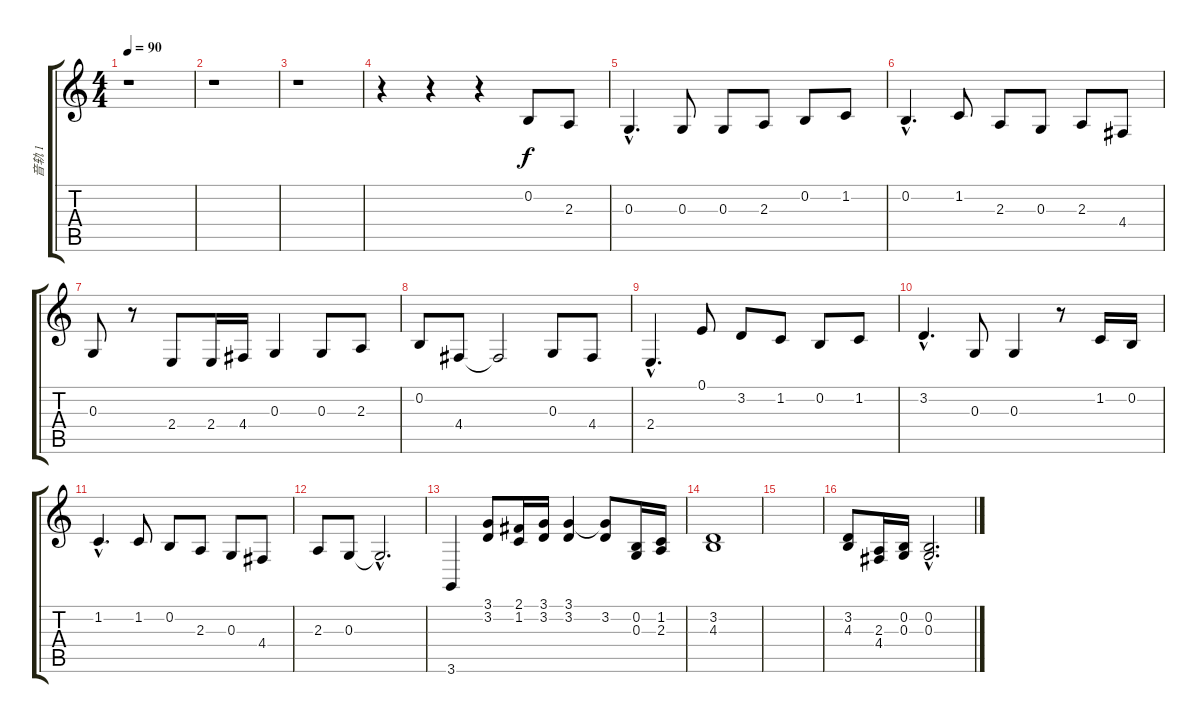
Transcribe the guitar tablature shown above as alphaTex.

\track ("音轨 1" "音轨 1") {instrument acousticgrandpiano}
\staff {score tabs}
\tuning (E4 B3 G3 D3 A2 E2) {hide}
\ts (4 4)
\tempo 90
\clef g2
\ks c
r.1{dy f instrument acousticgrandpiano} |
r.1 |
r.1 |
r.4 r.4 r.4 0.2.8 2.3.8 |
0.3{hac}.4{d} 0.3.8 0.3.8 2.3.8 0.2.8 1.2.8 |
0.2{hac}.4{d} 1.2.8 2.3.8 0.3.8 2.3.8 4.4.8 |
0.3.8 r.8 2.4.8 2.4.16 4.4.16 0.3.4 0.3.8 2.3.8 |
0.2.8 4.4.8 4.4{t}.2 0.3.8 4.4.8 |
2.4{hac}.4{d} 0.1.8 3.2.8 1.2.8 0.2.8 1.2.8 |
3.2{hac}.4{d} 0.3.8 0.3.4 r.8 1.2.16 0.2.16 |
1.2{hac}.4{d} 1.2.8 0.2.8 2.3.8 0.3.8 4.4.8 |
2.3.8 0.3.8 0.3{hac t}.2{d} |
3.6.4 (3.1 3.2).8 (2.1 1.2).16 (3.1 3.2).16 (3.1 3.2).4 (3.1{t} 3.2).8 (0.2 0.3).16 (1.2 2.3).16 |
(3.2 4.3).1 |
|
(3.2 4.3).8 (2.3 4.4).16 (0.2 0.3).16 (0.2{hac} 0.3{hac}).2{d}
